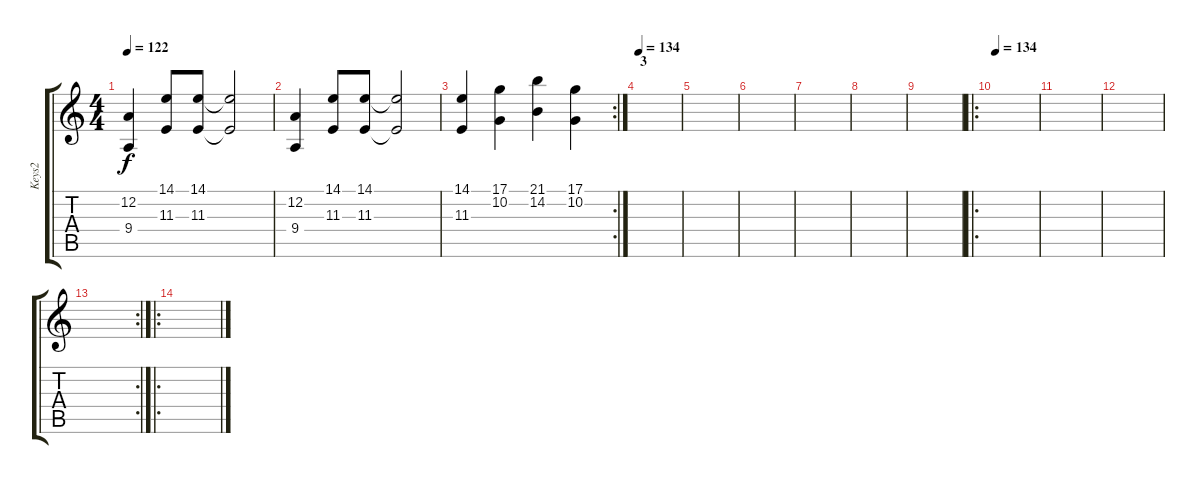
\track ("Keys2" "Keys2") {instrument stringensemble1}
\staff {score tabs}
\tuning (D4 A3 F3 C3 G2 D2) {hide}
\ts (4 4)
\tempo 122
\clef g2
\ks c
(12.2 9.4).4{dy f} (14.1 11.3).8 (14.1 11.3).8 (14.1{t} 11.3{t}).2 |
(12.2 9.4).4 (14.1 11.3).8 (14.1 11.3).8 (14.1{t} 11.3{t}).2 |
\rc 2
(14.1 11.3).4 (17.1 10.2).4 (21.1 14.2).4 (17.1 10.2).4 |
\section ("" "3")
\tempo 134
|
|
|
|
|
|
\ro
\tempo 134
|
|
|
\rc 2
|
\ro
